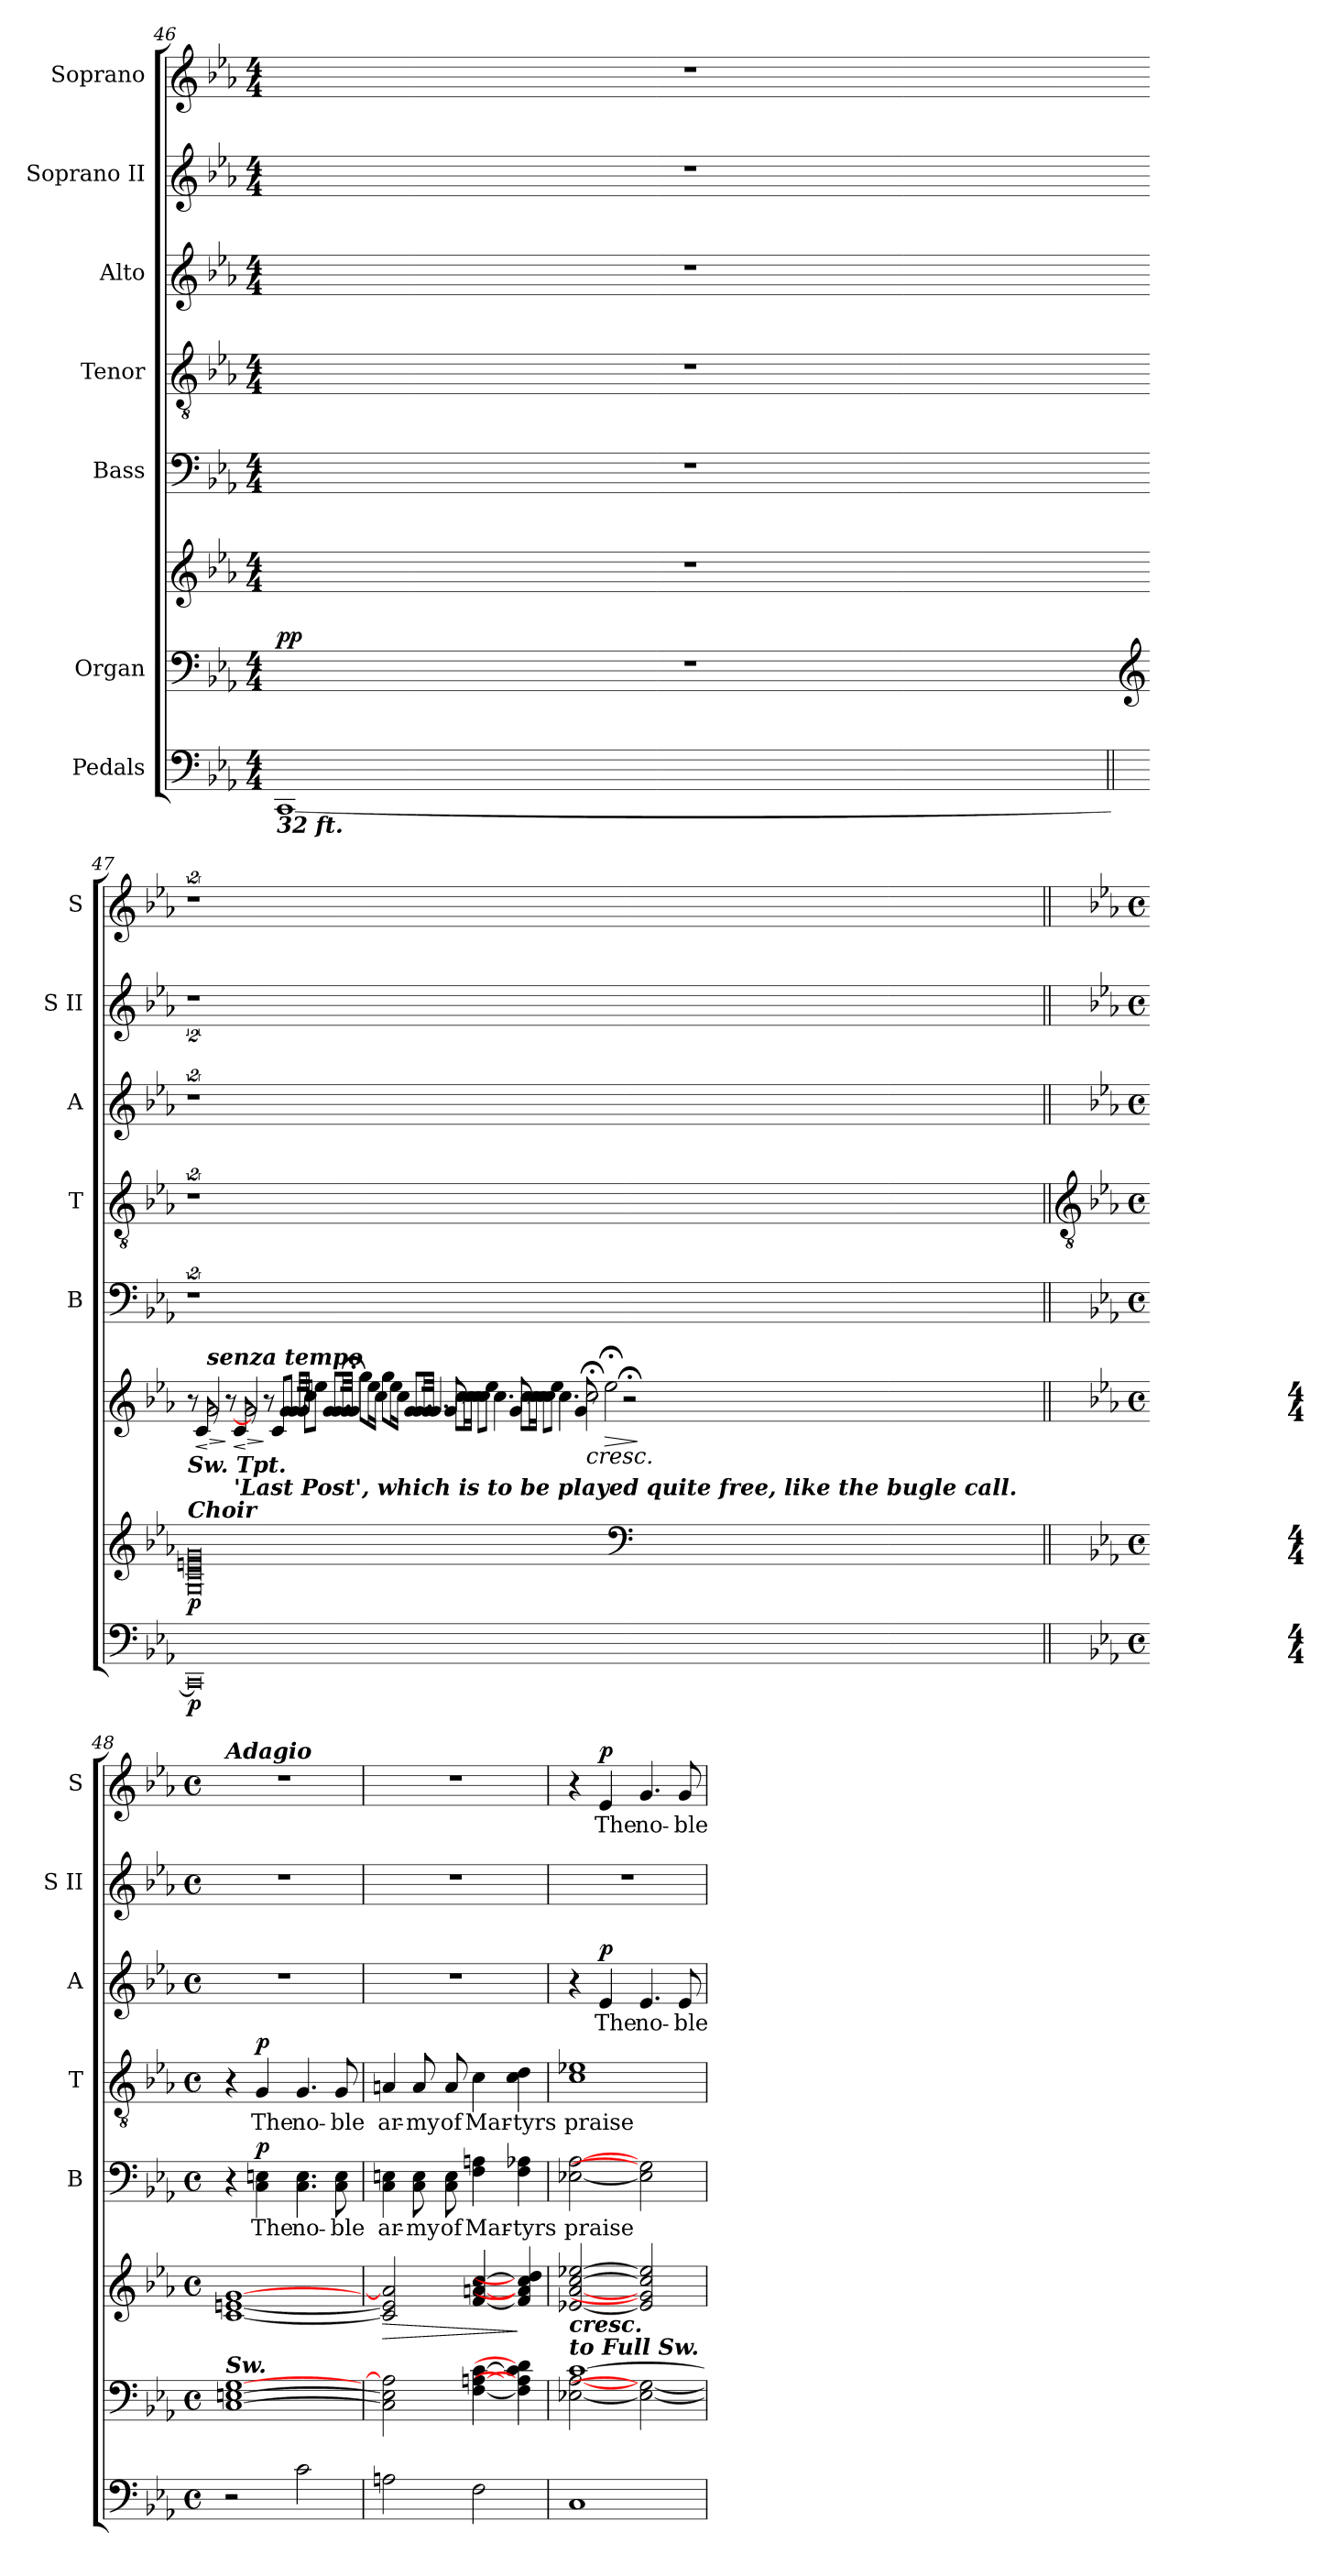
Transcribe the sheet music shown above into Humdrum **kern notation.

**kern	**dynam	**kern	**kern	**dynam	**kern	**text	**dynam	**kern	**text	**dynam	**kern	**text	**dynam	**kern	**kern	**text	**dynam
*part7	*part7	*part6	*part6	*part6	*part5	*part5	*part5	*part4	*part4	*part4	*part3	*part3	*part3	*part2	*part1	*part1	*part1
*staff8	*staff8	*staff7	*staff6	*staff6/7	*staff5	*staff5	*staff5	*staff4	*staff4	*staff4	*staff3	*staff3	*staff3	*staff2	*staff1	*staff1	*staff1
*I"Pedals	*	*I"Organ	*	*	*I"Bass	*	*	*I"Tenor	*	*	*I"Alto	*	*	*I"Soprano II	*I"Soprano	*	*
*	*	*	*	*	*I'B	*	*	*I'T	*	*	*I'A	*	*	*I'S II	*I'S	*	*
*clefF4	*	*clefF4	*clefG2	*	*clefF4	*	*	*clefGv2	*	*	*clefG2	*	*	*clefG2	*clefG2	*	*
*k[b-e-a-]	*	*k[b-e-a-]	*k[b-e-a-]	*	*k[b-e-a-]	*	*	*k[b-e-a-]	*	*	*k[b-e-a-]	*	*	*k[b-e-a-]	*k[b-e-a-]	*	*
*E-:	*	*E-:	*E-:	*	*E-:	*	*	*E-:	*	*	*E-:	*	*	*E-:	*E-:	*	*
*M4/4	*	*M4/4	*M4/4	*	*M4/4	*	*	*M4/4	*	*	*M4/4	*	*	*M4/4	*M4/4	*	*
=46	=46	=46	=46	=46	=46	=46	=46	=46	=46	=46	=46	=46	=46	=46	=46	=46	=46
!LO:TX:b:Bi:t=32 ft.	!	!	!	!	!	!	!	!	!	!	!	!	!	!	!	!	!
!	!	!	!	!LO:DY:a=2	!	!	!	!	!	!	!	!	!	!	!	!	!
[1CC	.	1r	1r	pp	1r	.	.	1r	.	.	1r	.	.	1r	1r	.	.
!!LO:LB:g=z
=47||	=47||	=47||	=47||	=47||	=47||	=47||	=47||	=47||	=47||	=47||	=47||	=47||	=47||	=47	=47||	=47||	=47||
*	*	*clefG2	*	*	*	*	*	*	*	*	*	*	*	*	*	*	*
!	!	!	!LO:TX:b:Bi:t=Sw. Tpt.	!	!	!	!	!	!	!	!	!	!	!	!	!	!
!	!	!LO:TX:a:Bi:t=Choir	!	!	!	!	!	!	!	!	!	!	!	!	!	!	!
!	!LO:DY:b	!	!	!LO:DY:b=2	!	!	!	!	!	!	!	!	!	!	!	!	!
0CC]	p	0G 0c 0en 0g	8r	p	2%15r	.	.	2%15r	.	.	2%15r	.	.	2%15r	2%15r	.	.
!	!	!	!	!LO:HP:b	!	!	!	!	!	!	!	!	!	!	!	!	!
.	.	.	8c	<	.	.	.	.	.	.	.	.	.	.	.	.	.
!	!	!	!LO:TX:a:Bi:t=senza tempo	!	!	!	!	!	!	!	!	!	!	!	!	!	!
!	!	!	!	!LO:HP:n=1:b	!	!	!	!	!	!	!	!	!	!	!	!	!
.	.	.	2g	[ >	.	.	.	.	.	.	.	.	.	.	.	.	.
.	.	.	8r	]	.	.	.	.	.	.	.	.	.	.	.	.	.
!	!	!	!LO:TX:b:Bi:t='Last Post', which is to be played quite free, like the bugle call.	!	!	!	!	!	!	!	!	!	!	!	!	!	!
!	!	!	!	!LO:HP:b	!	!	!	!	!	!	!	!	!	!	!	!	!
.	.	.	8c	<	.	.	.	.	.	.	.	.	.	.	.	.	.
!	!	!	!	!LO:HP:n=1:b	!	!	!	!	!	!	!	!	!	!	!	!	!
.	.	.	2g]	[ >	.	.	.	.	.	.	.	.	.	.	.	.	.
.	.	.	8r	]	.	.	.	.	.	.	.	.	.	.	.	.	.
.	.	.	8cL	.	.	.	.	.	.	.	.	.	.	.	.	.	.
.	.	.	8gJ	.	.	.	.	.	.	.	.	.	.	.	.	.	.
.	.	.	16.gLL	.	.	.	.	.	.	.	.	.	.	.	.	.	.
.	.	.	32gJJ	.	.	.	.	.	.	.	.	.	.	.	.	.	.
1ryy	.	1ryy	8ccL	.	.	.	.	.	.	.	.	.	.	.	.	.	.
.	.	.	8eenJ	.	.	.	.	.	.	.	.	.	.	.	.	.	.
.	.	.	8gL	.	.	.	.	.	.	.	.	.	.	.	.	.	.
.	.	.	16.gL	.	.	.	.	.	.	.	.	.	.	.	.	.	.
.	.	.	32gJJ	.	.	.	.	.	.	.	.	.	.	.	.	.	.
.	.	.	4g;<	.	.	.	.	.	.	.	.	.	.	.	.	.	.
.	.	.	8ggL	.	.	.	.	.	.	.	.	.	.	.	.	.	.
.	.	.	16eeL	.	.	.	.	.	.	.	.	.	.	.	.	.	.
.	.	.	16ccJJ	.	.	.	.	.	.	.	.	.	.	.	.	.	.
1ryy	.	1ryy	8ggL	.	.	.	.	.	.	.	.	.	.	.	.	.	.
.	.	.	16eeL	.	.	.	.	.	.	.	.	.	.	.	.	.	.
.	.	.	16ccJJ	.	.	.	.	.	.	.	.	.	.	.	.	.	.
.	.	.	8gL	.	.	.	.	.	.	.	.	.	.	.	.	.	.
.	.	.	16.gL	.	.	.	.	.	.	.	.	.	.	.	.	.	.
.	.	.	32gJJ	.	.	.	.	.	.	.	.	.	.	.	.	.	.
.	.	.	4.g	.	.	.	.	.	.	.	.	.	.	.	.	.	.
.	.	.	8g	.	.	.	.	.	.	.	.	.	.	.	.	.	.
1ryy	.	1ryy	8ccL	.	.	.	.	.	.	.	.	.	.	.	.	.	.
.	.	.	16ccL	.	.	.	.	.	.	.	.	.	.	.	.	.	.
.	.	.	16ccJJ	.	.	.	.	.	.	.	.	.	.	.	.	.	.
.	.	.	8ccL	.	.	.	.	.	.	.	.	.	.	.	.	.	.
.	.	.	8eeJ	.	.	.	.	.	.	.	.	.	.	.	.	.	.
.	.	.	4.cc	.	.	.	.	.	.	.	.	.	.	.	.	.	.
.	.	.	8g	.	.	.	.	.	.	.	.	.	.	.	.	.	.
1ryy	.	1ryy	8ccL	.	.	.	.	.	.	.	.	.	.	.	.	.	.
.	.	.	16ccL	.	.	.	.	.	.	.	.	.	.	.	.	.	.
.	.	.	16ccJJ	.	.	.	.	.	.	.	.	.	.	.	.	.	.
.	.	.	8ccL	.	.	.	.	.	.	.	.	.	.	.	.	.	.
.	.	.	8eeJ	.	.	.	.	.	.	.	.	.	.	.	.	.	.
.	.	.	4.cc	.	.	.	.	.	.	.	.	.	.	.	.	.	.
.	.	.	8g	.	.	.	.	.	.	.	.	.	.	.	.	.	.
!	!	!	!	!LO:HP:b	!	!	!	!	!	!	!	!	!	!	!	!	!
1ryy	.	1ryy	2cc;<	<	.	.	.	.	.	.	.	.	.	.	.	.	.
!	!	!	!	!LO:HP:b	!	!	!	!	!	!	!	!	!	!	!	!	!
.	.	.	2ee;<	>	.	.	.	.	.	.	.	.	.	.	.	.	.
2ryy	.	2ryy	2r;<	[	.	.	.	.	.	.	.	.	.	.	.	.	.
*	*	*clefF4	*	*	*	*	*	*	*	*	*	*	*	*	*	*	*
*M4/4	*	*M4/4	*M4/4	*	*	*	*	*	*	*	*	*	*	*	*	*	*
*met(c)	*	*met(c)	*met(c)	*	*	*	*	*	*	*	*	*	*	*	*	*	*
.	.	.	.	]	.	.	.	.	.	.	.	.	.	.	.	.	.
!!LO:LB:g=z
=48||	=48||	=48||	=48||	=48||	=48||	=48||	=48||	=48||	=48||	=48||	=48||	=48||	=48||	=48||	=48||	=48||	=48||
*	*	*	*	*	*	*	*	*clefGv2	*	*	*	*	*	*	*	*	*
*	*	*	*	*	*k[b-e-a-]	*	*	*k[b-e-a-]	*	*	*k[b-e-a-]	*	*	*	*k[b-e-a-]	*	*
*	*	*	*	*	*E-:	*	*	*E-:	*	*	*E-:	*	*	*	*E-:	*	*
*M4/4	*	*M4/4	*M4/4	*	*M4/4	*	*	*M4/4	*	*	*M4/4	*	*	*M4/4	*M4/4	*	*
*met(c)	*	*met(c)	*met(c)	*	*met(c)	*	*	*met(c)	*	*	*met(c)	*	*	*met(c)	*met(c)	*	*
*	*	*^	*	*	*	*	*	*	*	*	*	*	*	*	*	*	*
!	!	!	!	!	!	!	!	!	!	!	!	!	!	!	!	!LO:TX:a:Bi:t=Adagio	!	!
!	!	!LO:TX:a:Bi:t=Sw.	!	!	!	!	!	!	!	!	!	!	!	!	!	!	!	!
2r	.	[1C [1En [1G	1ryy	[1c [1en [1g	.	4r	.	.	4r	.	.	1r	.	.	1r	1r	.	.
!	!	!	!	!	!	!	!LO:LY:b	!LO:DY:b	!	!LO:LY:b	!LO:DY:b	!	!	!	!	!	!	!
.	.	.	.	.	.	4C 4En	The	p	4G	The	p	.	.	.	.	.	.	.
!	!	!	!	!	!	!	!LO:LY:b	!	!	!LO:LY:b	!	!	!	!	!	!	!	!
2c	.	.	.	.	.	4.C 4.E	no-	.	4.G	no-	.	.	.	.	.	.	.	.
!	!	!	!	!	!	!	!LO:LY:b	!	!	!LO:LY:b	!	!	!	!	!	!	!	!
.	.	.	.	.	.	8C 8E	-ble	.	8G	-ble	.	.	.	.	.	.	.	.
=49	=49	=49	=49	=49	=49	=49	=49	=49	=49	=49	=49	=49	=49	=49	=49	=49	=49	=49
!	!	!	!	!	!LO:HP:b	!	!LO:LY:b	!	!	!LO:LY:b	!	!	!	!	!	!	!	!
2An	.	2C] 2E] 2A]	2ryy	2c] 2e] 2an]	>	4C 4En	ar-	.	4An	ar-	.	1r	.	.	1r	1r	.	.
!	!	!	!	!	!	!	!LO:LY:b	!	!	!LO:LY:b	!	!	!	!	!	!	!	!
.	.	.	.	.	.	8C 8E	-my	.	8A	-my	.	.	.	.	.	.	.	.
!	!	!	!	!	!	!	!LO:LY:b	!	!	!LO:LY:b	!	!	!	!	!	!	!	!
.	.	.	.	.	.	8C 8E	of	.	8A	of	.	.	.	.	.	.	.	.
!	!	!	!	!	!	!	!LO:LY:b	!	!	!LO:LY:b	!	!	!	!	!	!	!	!
2F	.	[4F [4A [4c	2ryy	[4f [4a [4cc	.	4F 4An	Mar-	.	4c	Mar-	.	.	.	.	.	.	.	.
!	!	!	!	!	!	!	!LO:LY:b	!	!	!LO:LY:b	!	!	!	!	!	!	!	!
.	.	4F] 4A-] 4c] 4d]	.	4f] 4a-] 4cc] 4dd]	]	4F 4A-X	-tyrs	.	4c 4d	-tyrs	.	.	.	.	.	.	.	.
=50	=50	=50	=50	=50	=50	=50	=50	=50	=50	=50	=50	=50	=50	=50	=50	=50	=50	=50
!	!	!LO:TX:a:Bi:t=to Full Sw.	!	!	!	!	!	!	!	!	!	!	!	!	!	!	!	!
!	!	!LO:TX:a:Bi:t=cresc.	!	!	!	!	!	!	!	!	!	!	!	!	!	!	!	!
!	!	!	!	!	!	!	!LO:LY:b	!	!	!LO:LY:b	!	!	!	!	!	!	!	!
1C	.	[1c	[2E-X\ [2A-\	[2e-X [2a- [2cc [2ee-X	.	[2E-X\ [2A-\	praise	.	1c 1e-X	praise	.	4r	.	.	1r	4r	.	.
!	!	!	!	!	!	!	!	!	!	!	!	!	!LO:LY:b	!LO:DY:b	!	!	!LO:LY:b	!LO:DY:b
.	.	.	.	.	.	.	.	.	.	.	.	4e-	The	p	.	4e-	The	p
!	!	!	!	!	!	!	!	!	!	!	!	!	!LO:LY:b	!	!	!	!LO:LY:b	!
.	.	.	2E-\_ 2G\_	2e-] 2g] 2cc] 2ee-]	.	2E-\] 2G\]	.	.	.	.	.	4.e-	no-	.	.	4.g	no-	.
!	!	!	!	!	!	!	!	!	!	!	!	!	!LO:LY:b	!	!	!	!LO:LY:b	!
.	.	.	.	.	.	.	.	.	.	.	.	8e-	-ble	.	.	8g	-ble	.
*	*	*v	*v	*	*	*	*	*	*	*	*	*	*	*	*	*	*	*
=	=	=	=	=	=	=	=	=	=	=	=	=	=	=	=	=	=
*-	*-	*-	*-	*-	*-	*-	*-	*-	*-	*-	*-	*-	*-	*-	*-	*-	*-
